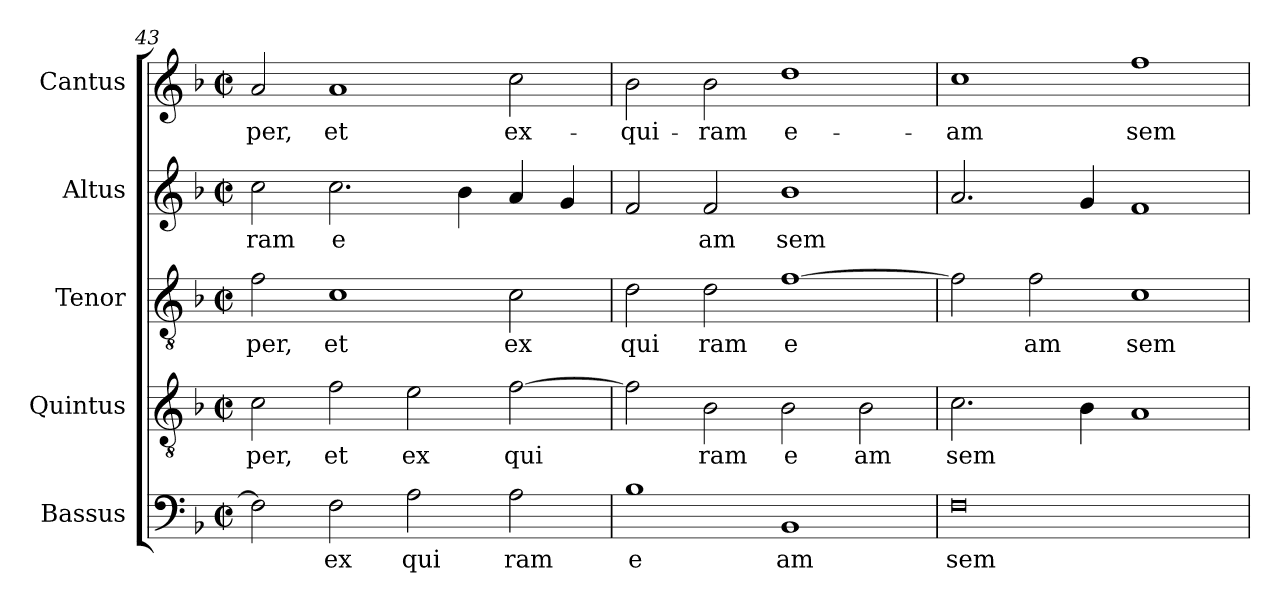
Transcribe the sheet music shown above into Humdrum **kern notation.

**kern	**text	**kern	**text	**kern	**text	**kern	**text	**kern	**text
*part5	*part5	*part4	*part4	*part3	*part3	*part2	*part2	*part1	*part1
*staff5	*staff5	*staff4	*staff4	*staff3	*staff3	*staff2	*staff2	*staff1	*staff1
*I"Bassus	*	*I"Quintus	*	*I"Tenor	*	*I"Altus	*	*I"Cantus	*
*clefF4	*	*clefGv2	*	*clefGv2	*	*clefG2	*	*clefG2	*
*k[b-]	*	*k[b-]	*	*k[b-]	*	*k[b-]	*	*k[b-]	*
*F:	*	*F:	*	*F:	*	*F:	*	*F:	*
*M2/2	*	*M2/2	*	*M2/2	*	*M2/2	*	*M2/2	*
*met(c|)	*	*met(c|)	*	*met(c|)	*	*met(c|)	*	*met(c|)	*
=43	=43	=43	=43	=43	=43	=43	=43	=43	=43
!	!LO:LY:b:cj	!	!LO:LY:b:cj	!	!LO:LY:b:cj	!	!LO:LY:b:cj	!	!LO:LY:b:cj
2F\]	.	2c\	per,	2f\	per,	2cc\	-ram	2a/	-per,
!	!LO:LY:b:cj	!	!LO:LY:b:cj	!	!LO:LY:b:cj	!	!LO:LY:b:cj	!	!LO:LY:b:cj
2F\	ex	2f\	et	1c	et	2.cc\	e-	1a	et
!	!LO:LY:b:cj	!	!LO:LY:b:cj	!	!	!	!	!	!
2A\	qui	2e\	ex	.	.	.	.	.	.
!	!	!	!	!	!	!	!LO:LY:b:cj	!	!
.	.	.	.	.	.	4b-\	--	.	.
!	!LO:LY:b:cj	!	!LO:LY:b:cj	!	!LO:LY:b:cj	!	!LO:LY:b:cj	!	!LO:LY:b:cj
2A\	ram	[>2f\	qui	2c\	ex	4a/	--	2cc\	ex-
!	!	!	!	!	!	!	!LO:LY:b:cj	!	!
.	.	.	.	.	.	4g/	--	.	.
=44	=44	=44	=44	=44	=44	=44	=44	=44	=44
!	!LO:LY:b:cj	!	!LO:LY:b:cj	!	!LO:LY:b:cj	!	!LO:LY:b:cj	!	!LO:LY:b:cj
1B-	e	2f\]	.	2d\	qui	2f/	--	2b-\	-qui-
!	!	!	!LO:LY:b:cj	!	!LO:LY:b:cj	!	!LO:LY:b:cj	!	!LO:LY:b:cj
.	.	2B-\	ram	2d\	ram	2f/	-am	2b-\	-ram
!	!LO:LY:b:cj	!	!LO:LY:b:cj	!	!LO:LY:b:cj	!	!LO:LY:b:cj	!	!LO:LY:b:cj
1BB-	am	2B-\	e	[>1f	e	1b-	sem-	1dd	e-
!	!	!	!LO:LY:b:cj	!	!	!	!	!	!
.	.	2B-\	am	.	.	.	.	.	.
=45	=45	=45	=45	=45	=45	=45	=45	=45	=45
!	!LO:LY:b:cj	!	!LO:LY:b:cj	!	!LO:LY:b:cj	!	!LO:LY:b:cj	!	!LO:LY:b:cj
0F	sem	2.c\	sem	2f\]	.	2.a/	--	1cc	-am
!	!	!	!	!	!LO:LY:b:cj	!	!	!	!
.	.	.	.	2f\	am	.	.	.	.
!	!	!	!LO:LY:b:cj	!	!	!	!LO:LY:b:cj	!	!
.	.	4B-\	.	.	.	4g/	--	.	.
!	!	!	!LO:LY:b:cj	!	!LO:LY:b:cj	!	!LO:LY:b:cj	!	!LO:LY:b:cj
.	.	1A	.	1c	sem	1f	--	1ff	sem-
=	=	=	=	=	=	=	=	=	=
*-	*-	*-	*-	*-	*-	*-	*-	*-	*-
